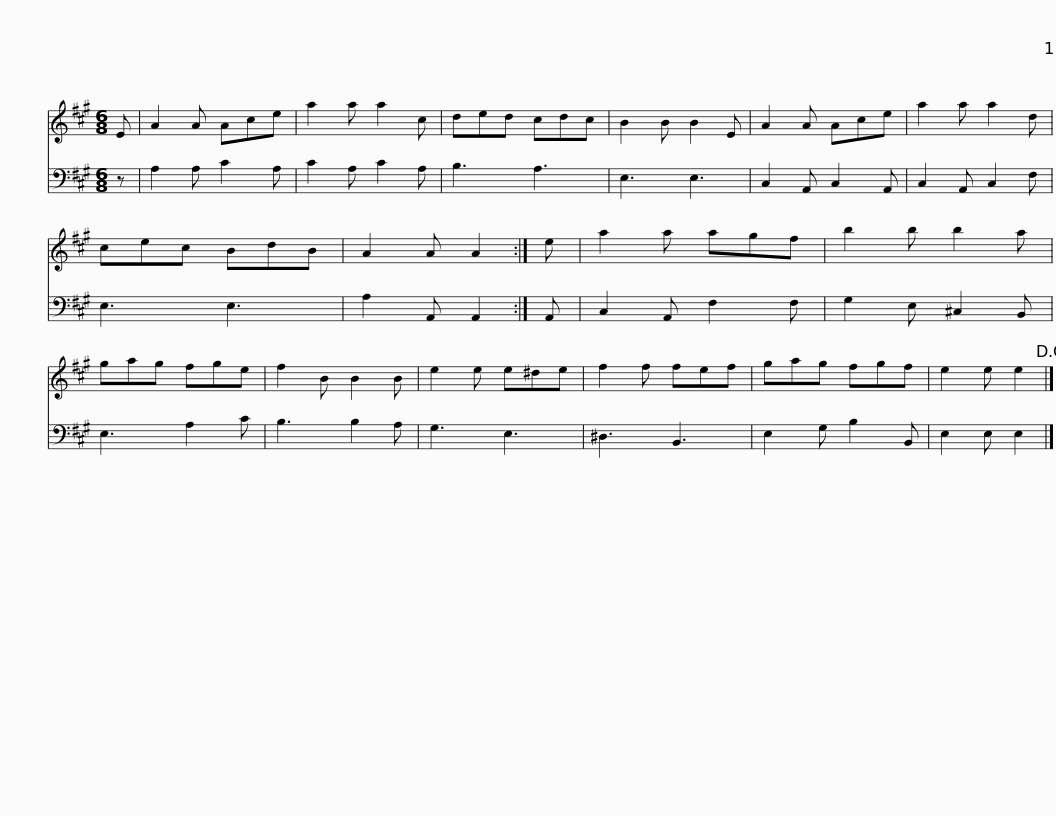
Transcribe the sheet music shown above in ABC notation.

X:1
%%score 1 2
L:1/8
M:6/8
I:linebreak $
K:A
V:1 treble
V:2 bass
V:1
 E | A2 A Ace | a2 a a2 c | ded cdc | B2 B B2 E | %5
 A2 A Ace | a2 a a2 d | cec BdB |$ A2 A A2 :| e | %10
 a2 a agf | b2 b b2 a | gag fge | f2 B B2 B | e2 e e^de | %15
 f2 f fef |$ gag fgf | e2 e e2!D.C.! |] %18
V:2
 z | A,2 A, C2 A, | C2 A, C2 A, | B,3 A,3 | E,3 E,3 | %5
 C,2 A,, C,2 A,, | C,2 A,, C,2 F, | E,3 E,3 |$ A,2 A,, A,,2 :| A,, | %10
 C,2 A,, F,2 F, | G,2 E, ^C,2 B,, | E,3 A,2 C | B,3 B,2 A, | G,3 E,3 | %15
 ^D,3 B,,3 |$ E,2 G, B,2 B,, | E,2 E, E,2 |] %18
